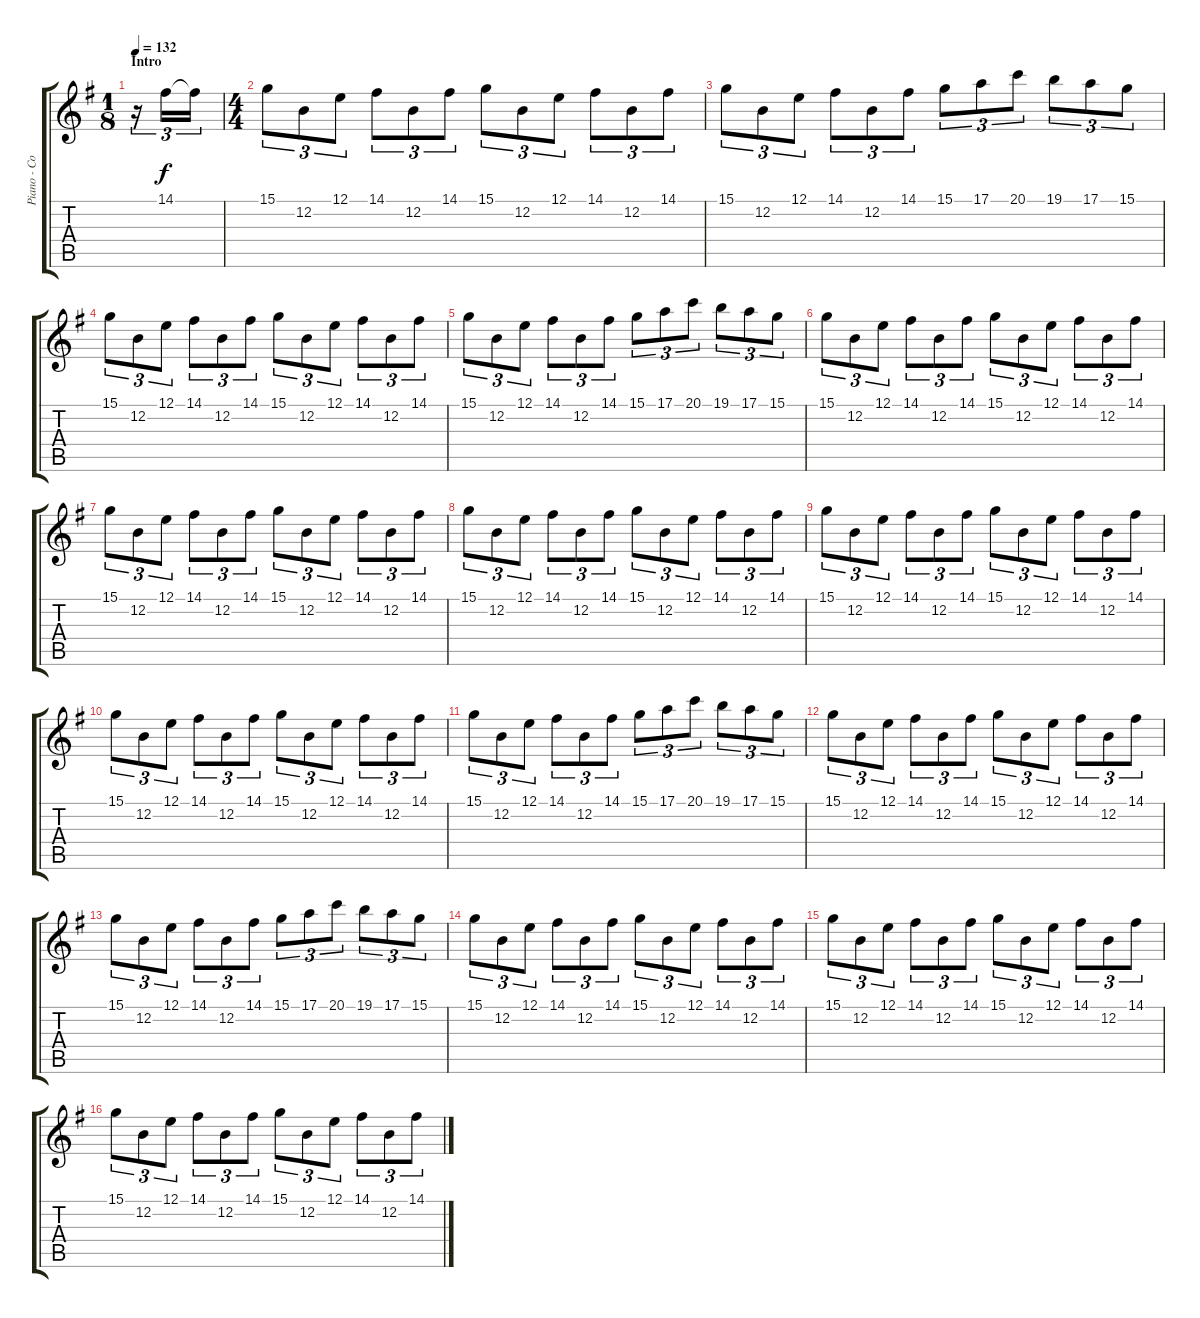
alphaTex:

\track ("Piano - Coen Janssen" "Piano - Co") {instrument acousticgrandpiano}
\staff {score tabs}
\tuning (E4 B3 G3 D3 A2 E2) {hide}
\ts (1 8)
\section ("" "Intro")
\tempo 132
\clef g2
\ks g
r.16{tu (3 2) dy f instrument acousticgrandpiano} 14.1.16{tu (3 2)} 14.1{t}.16{tu (3 2)} |
\ts (4 4)
15.1.8{tu (3 2)} 12.2.8{tu (3 2)} 12.1.8{tu (3 2)} 14.1.8{tu (3 2)} 12.2.8{tu (3 2)} 14.1.8{tu (3 2)} 15.1.8{tu (3 2)} 12.2.8{tu (3 2)} 12.1.8{tu (3 2)} 14.1.8{tu (3 2)} 12.2.8{tu (3 2)} 14.1.8{tu (3 2)} |
15.1.8{tu (3 2)} 12.2.8{tu (3 2)} 12.1.8{tu (3 2)} 14.1.8{tu (3 2)} 12.2.8{tu (3 2)} 14.1.8{tu (3 2)} 15.1.8{tu (3 2)} 17.1.8{tu (3 2)} 20.1.8{tu (3 2)} 19.1.8{tu (3 2)} 17.1.8{tu (3 2)} 15.1.8{tu (3 2)} |
15.1.8{tu (3 2)} 12.2.8{tu (3 2)} 12.1.8{tu (3 2)} 14.1.8{tu (3 2)} 12.2.8{tu (3 2)} 14.1.8{tu (3 2)} 15.1.8{tu (3 2)} 12.2.8{tu (3 2)} 12.1.8{tu (3 2)} 14.1.8{tu (3 2)} 12.2.8{tu (3 2)} 14.1.8{tu (3 2)} |
15.1.8{tu (3 2)} 12.2.8{tu (3 2)} 12.1.8{tu (3 2)} 14.1.8{tu (3 2)} 12.2.8{tu (3 2)} 14.1.8{tu (3 2)} 15.1.8{tu (3 2)} 17.1.8{tu (3 2)} 20.1.8{tu (3 2)} 19.1.8{tu (3 2)} 17.1.8{tu (3 2)} 15.1.8{tu (3 2)} |
15.1.8{tu (3 2)} 12.2.8{tu (3 2)} 12.1.8{tu (3 2)} 14.1.8{tu (3 2)} 12.2.8{tu (3 2)} 14.1.8{tu (3 2)} 15.1.8{tu (3 2)} 12.2.8{tu (3 2)} 12.1.8{tu (3 2)} 14.1.8{tu (3 2)} 12.2.8{tu (3 2)} 14.1.8{tu (3 2)} |
15.1.8{tu (3 2)} 12.2.8{tu (3 2)} 12.1.8{tu (3 2)} 14.1.8{tu (3 2)} 12.2.8{tu (3 2)} 14.1.8{tu (3 2)} 15.1.8{tu (3 2)} 12.2.8{tu (3 2)} 12.1.8{tu (3 2)} 14.1.8{tu (3 2)} 12.2.8{tu (3 2)} 14.1.8{tu (3 2)} |
15.1.8{tu (3 2)} 12.2.8{tu (3 2)} 12.1.8{tu (3 2)} 14.1.8{tu (3 2)} 12.2.8{tu (3 2)} 14.1.8{tu (3 2)} 15.1.8{tu (3 2)} 12.2.8{tu (3 2)} 12.1.8{tu (3 2)} 14.1.8{tu (3 2)} 12.2.8{tu (3 2)} 14.1.8{tu (3 2)} |
15.1.8{tu (3 2)} 12.2.8{tu (3 2)} 12.1.8{tu (3 2)} 14.1.8{tu (3 2)} 12.2.8{tu (3 2)} 14.1.8{tu (3 2)} 15.1.8{tu (3 2)} 12.2.8{tu (3 2)} 12.1.8{tu (3 2)} 14.1.8{tu (3 2)} 12.2.8{tu (3 2)} 14.1.8{tu (3 2)} |
15.1.8{tu (3 2)} 12.2.8{tu (3 2)} 12.1.8{tu (3 2)} 14.1.8{tu (3 2)} 12.2.8{tu (3 2)} 14.1.8{tu (3 2)} 15.1.8{tu (3 2)} 12.2.8{tu (3 2)} 12.1.8{tu (3 2)} 14.1.8{tu (3 2)} 12.2.8{tu (3 2)} 14.1.8{tu (3 2)} |
15.1.8{tu (3 2)} 12.2.8{tu (3 2)} 12.1.8{tu (3 2)} 14.1.8{tu (3 2)} 12.2.8{tu (3 2)} 14.1.8{tu (3 2)} 15.1.8{tu (3 2)} 17.1.8{tu (3 2)} 20.1.8{tu (3 2)} 19.1.8{tu (3 2)} 17.1.8{tu (3 2)} 15.1.8{tu (3 2)} |
15.1.8{tu (3 2)} 12.2.8{tu (3 2)} 12.1.8{tu (3 2)} 14.1.8{tu (3 2)} 12.2.8{tu (3 2)} 14.1.8{tu (3 2)} 15.1.8{tu (3 2)} 12.2.8{tu (3 2)} 12.1.8{tu (3 2)} 14.1.8{tu (3 2)} 12.2.8{tu (3 2)} 14.1.8{tu (3 2)} |
15.1.8{tu (3 2)} 12.2.8{tu (3 2)} 12.1.8{tu (3 2)} 14.1.8{tu (3 2)} 12.2.8{tu (3 2)} 14.1.8{tu (3 2)} 15.1.8{tu (3 2)} 17.1.8{tu (3 2)} 20.1.8{tu (3 2)} 19.1.8{tu (3 2)} 17.1.8{tu (3 2)} 15.1.8{tu (3 2)} |
15.1.8{tu (3 2)} 12.2.8{tu (3 2)} 12.1.8{tu (3 2)} 14.1.8{tu (3 2)} 12.2.8{tu (3 2)} 14.1.8{tu (3 2)} 15.1.8{tu (3 2)} 12.2.8{tu (3 2)} 12.1.8{tu (3 2)} 14.1.8{tu (3 2)} 12.2.8{tu (3 2)} 14.1.8{tu (3 2)} |
15.1.8{tu (3 2)} 12.2.8{tu (3 2)} 12.1.8{tu (3 2)} 14.1.8{tu (3 2)} 12.2.8{tu (3 2)} 14.1.8{tu (3 2)} 15.1.8{tu (3 2)} 12.2.8{tu (3 2)} 12.1.8{tu (3 2)} 14.1.8{tu (3 2)} 12.2.8{tu (3 2)} 14.1.8{tu (3 2)} |
15.1.8{tu (3 2)} 12.2.8{tu (3 2)} 12.1.8{tu (3 2)} 14.1.8{tu (3 2)} 12.2.8{tu (3 2)} 14.1.8{tu (3 2)} 15.1.8{tu (3 2)} 12.2.8{tu (3 2)} 12.1.8{tu (3 2)} 14.1.8{tu (3 2)} 12.2.8{tu (3 2)} 14.1.8{tu (3 2)}
